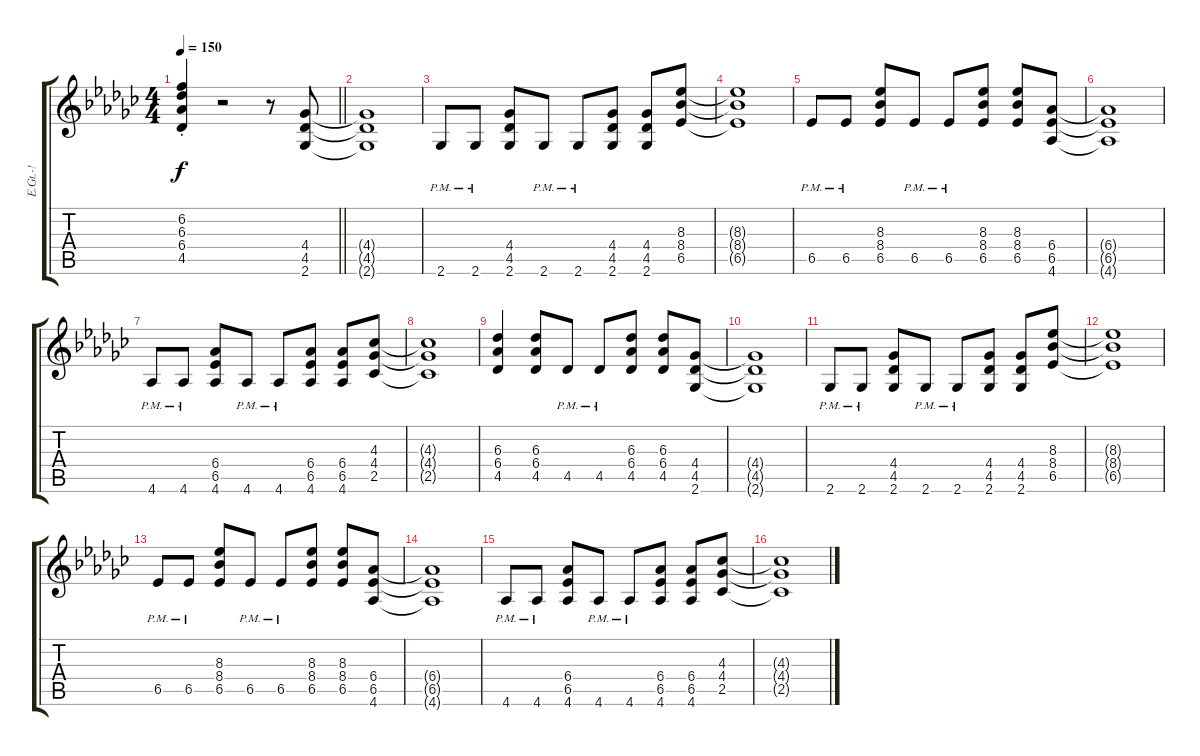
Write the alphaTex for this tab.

\track ("E.Gt.-!" "E.Gt.-!") {instrument distortionguitar}
\staff {score tabs}
\tuning (E4 B3 G3 D3 A2 E2) {hide}
\ts (4 4)
\tempo 150
\clef g2
\barLineRight lightlight
\ks gb
(6.2{st} 6.3 6.4 4.5).4{dy f} r.2 r.8 (4.4 4.5 2.6).8 |
(4.4{t} 4.5{t} 2.6{t}).1 |
2.6{pm}.8 2.6{pm}.8 (4.4 4.5 2.6).8 2.6{pm}.8 2.6{pm}.8 (4.4 4.5 2.6).8 (4.4 4.5 2.6).8 (8.3 8.4 6.5).8 |
(8.3{t} 8.4{t} 6.5{t}).1 |
6.5{pm}.8 6.5{pm}.8 (8.3 8.4 6.5).8 6.5{pm}.8 6.5{pm}.8 (8.3 8.4 6.5).8 (8.3 8.4 6.5).8 (6.4 6.5 4.6).8 |
(6.4{t} 6.5{t} 4.6{t}).1 |
4.6{pm}.8 4.6{pm}.8 (6.4 6.5 4.6).8 4.6{pm}.8 4.6{pm}.8 (6.4 6.5 4.6).8 (6.4 6.5 4.6).8 (4.3 4.4 2.5).8 |
(4.3{t} 4.4{t} 2.5{t}).1 |
(6.3 6.4 4.5).4 (6.3 6.4 4.5).8 4.5{pm}.8 4.5{pm}.8 (6.3 6.4 4.5).8 (6.3 6.4 4.5).8 (4.4 4.5 2.6).8 |
(4.4{t} 4.5{t} 2.6{t}).1 |
2.6{pm}.8 2.6{pm}.8 (4.4 4.5 2.6).8 2.6{pm}.8 2.6{pm}.8 (4.4 4.5 2.6).8 (4.4 4.5 2.6).8 (8.3 8.4 6.5).8 |
(8.3{t} 8.4{t} 6.5{t}).1 |
6.5{pm}.8 6.5{pm}.8 (8.3 8.4 6.5).8 6.5{pm}.8 6.5{pm}.8 (8.3 8.4 6.5).8 (8.3 8.4 6.5).8 (6.4 6.5 4.6).8 |
(6.4{t} 6.5{t} 4.6{t}).1 |
4.6{pm}.8 4.6{pm}.8 (6.4 6.5 4.6).8 4.6{pm}.8 4.6{pm}.8 (6.4 6.5 4.6).8 (6.4 6.5 4.6).8 (4.3 4.4 2.5).8 |
(4.3{t} 4.4{t} 2.5{t}).1
